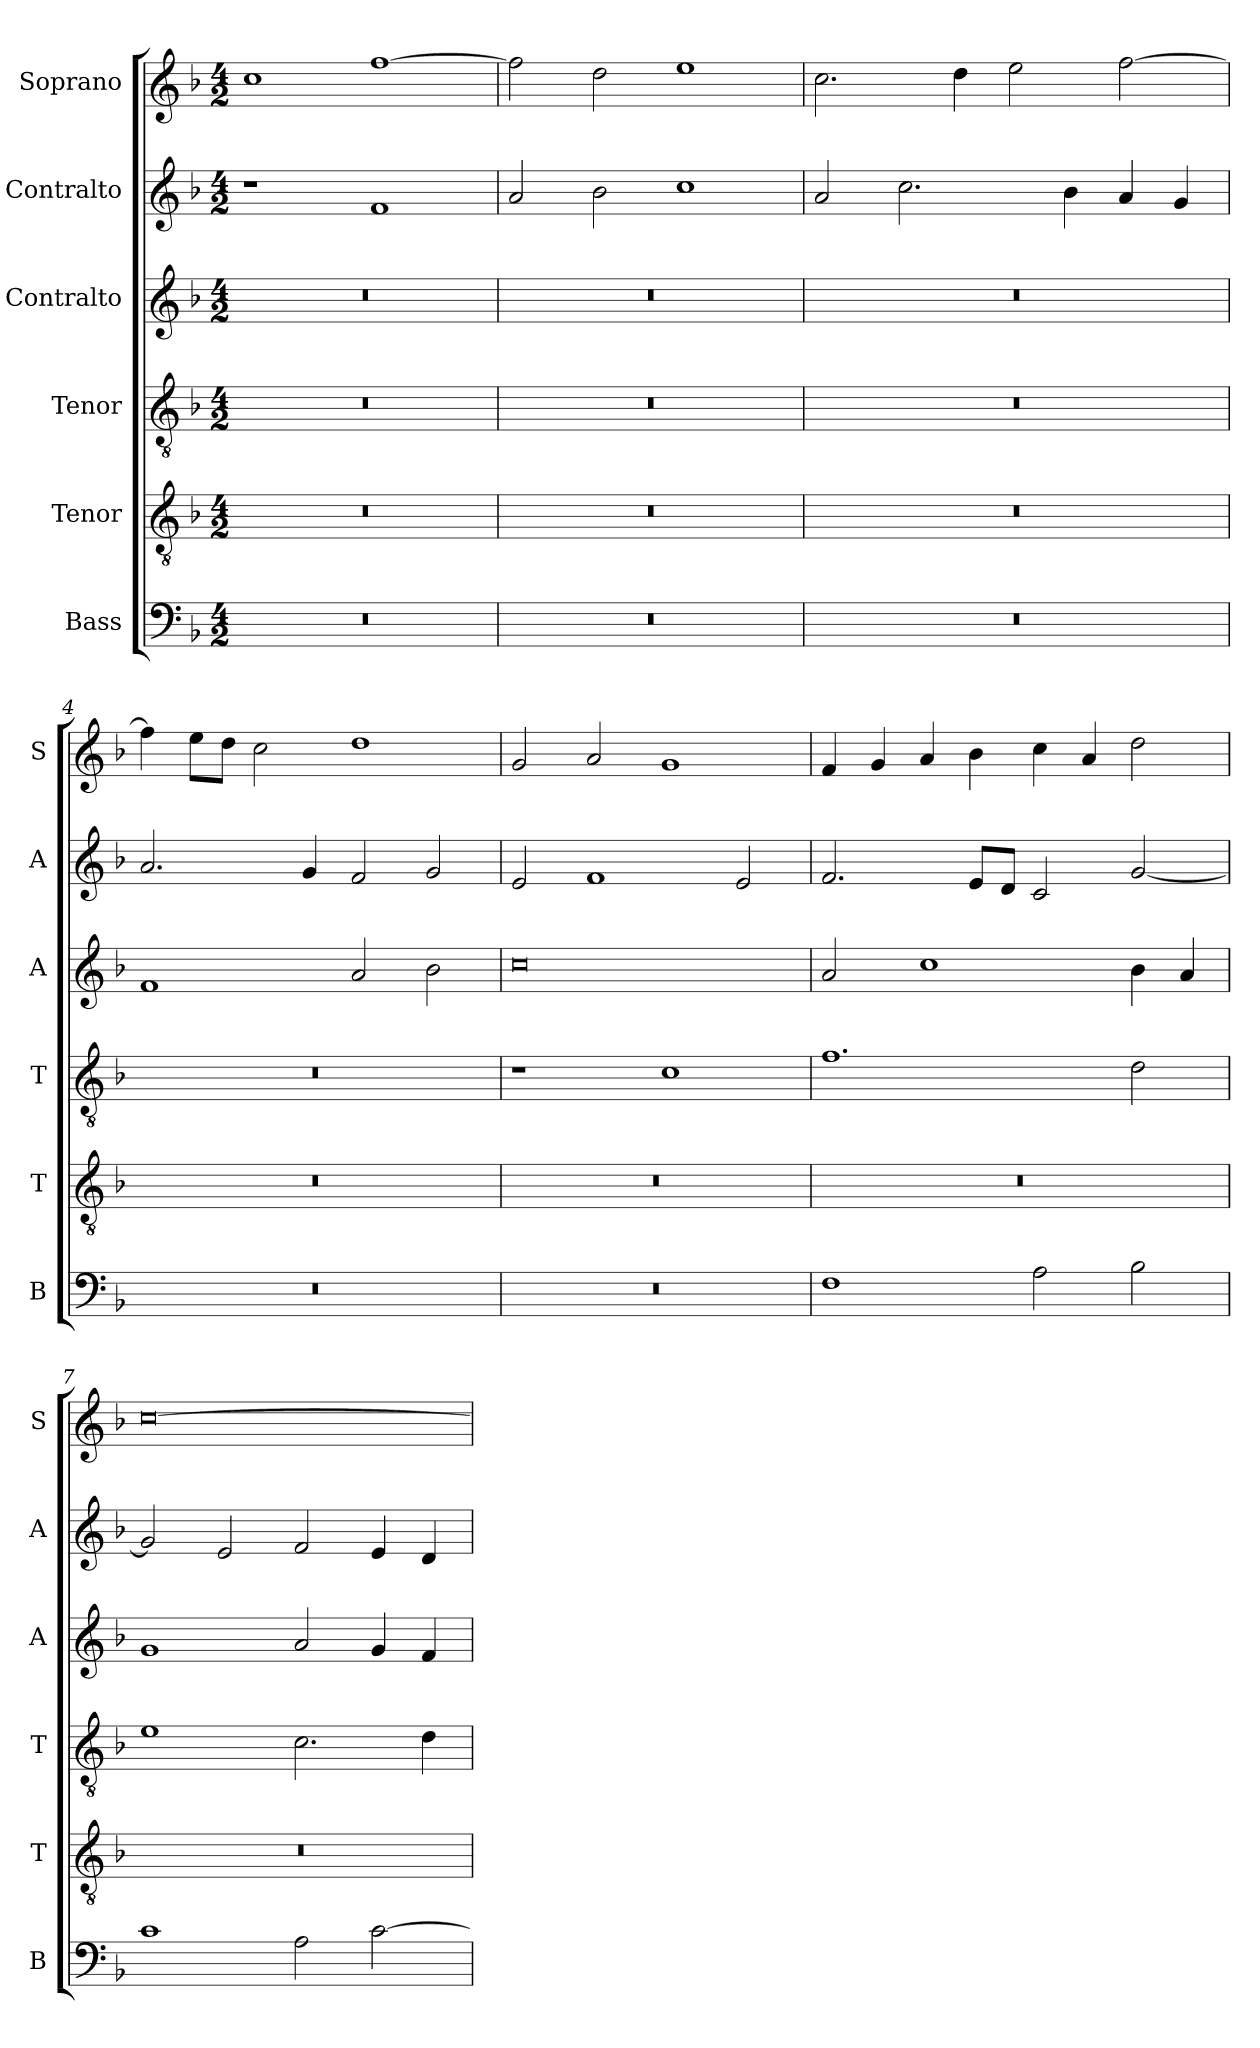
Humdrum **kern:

**kern	**kern	**kern	**kern	**kern	**kern
*part6	*part5	*part4	*part3	*part2	*part1
*staff6	*staff5	*staff4	*staff3	*staff2	*staff1
*I"Bass	*I"Tenor	*I"Tenor	*I"Contralto	*I"Contralto	*I"Soprano
*I'B	*I'T	*I'T	*I'A	*I'A	*I'S
*clefF4	*clefGv2	*clefGv2	*clefG2	*clefG2	*clefG2
*k[b-]	*k[b-]	*k[b-]	*k[b-]	*k[b-]	*k[b-]
*F:ion	*F:ion	*F:ion	*F:ion	*F:ion	*F:ion
*M4/2	*M4/2	*M4/2	*M4/2	*M4/2	*M4/2
=1	=1	=1	=1	=1	=1
0r	0r	0r	0r	1r	1cc
.	.	.	.	1f	[1ff
=2	=2	=2	=2	=2	=2
0r	0r	0r	0r	2a	2ff]
.	.	.	.	2b-	2dd
.	.	.	.	1cc	1ee
=3	=3	=3	=3	=3	=3
0r	0r	0r	0r	2a	2.cc
.	.	.	.	2.cc	.
.	.	.	.	.	4dd
.	.	.	.	.	2ee
.	.	.	.	4b-	.
.	.	.	.	4a	[2ff
.	.	.	.	4g	.
=4	=4	=4	=4	=4	=4
0r	0r	0r	1f	2.a	4ff]
.	.	.	.	.	8ee\L
.	.	.	.	.	8dd\J
.	.	.	.	.	2cc
.	.	.	.	4g	.
.	.	.	2a	2f	1dd
.	.	.	2b-	2g	.
=5	=5	=5	=5	=5	=5
0r	0r	1r	0cc	2e	2g
.	.	.	.	1f	2a
.	.	1c	.	.	1g
.	.	.	.	2e	.
=6	=6	=6	=6	=6	=6
1F	0r	1.f	2a	2.f	4f
.	.	.	.	.	4g
.	.	.	1cc	.	4a
.	.	.	.	8e/L	4b-
.	.	.	.	8d/J	.
2A	.	.	.	2c	4cc
.	.	.	.	.	4a
2B-	.	2d	4b-	[2g	2dd
.	.	.	4a	.	.
=7	=7	=7	=7	=7	=7
1c	0r	1e	1g	2g]	[0cc
.	.	.	.	2e	.
2A	.	2.c	2a	2f	.
[2c	.	.	4g	4e	.
.	.	4d	4f	4d	.
=	=	=	=	=	=
*-	*-	*-	*-	*-	*-
